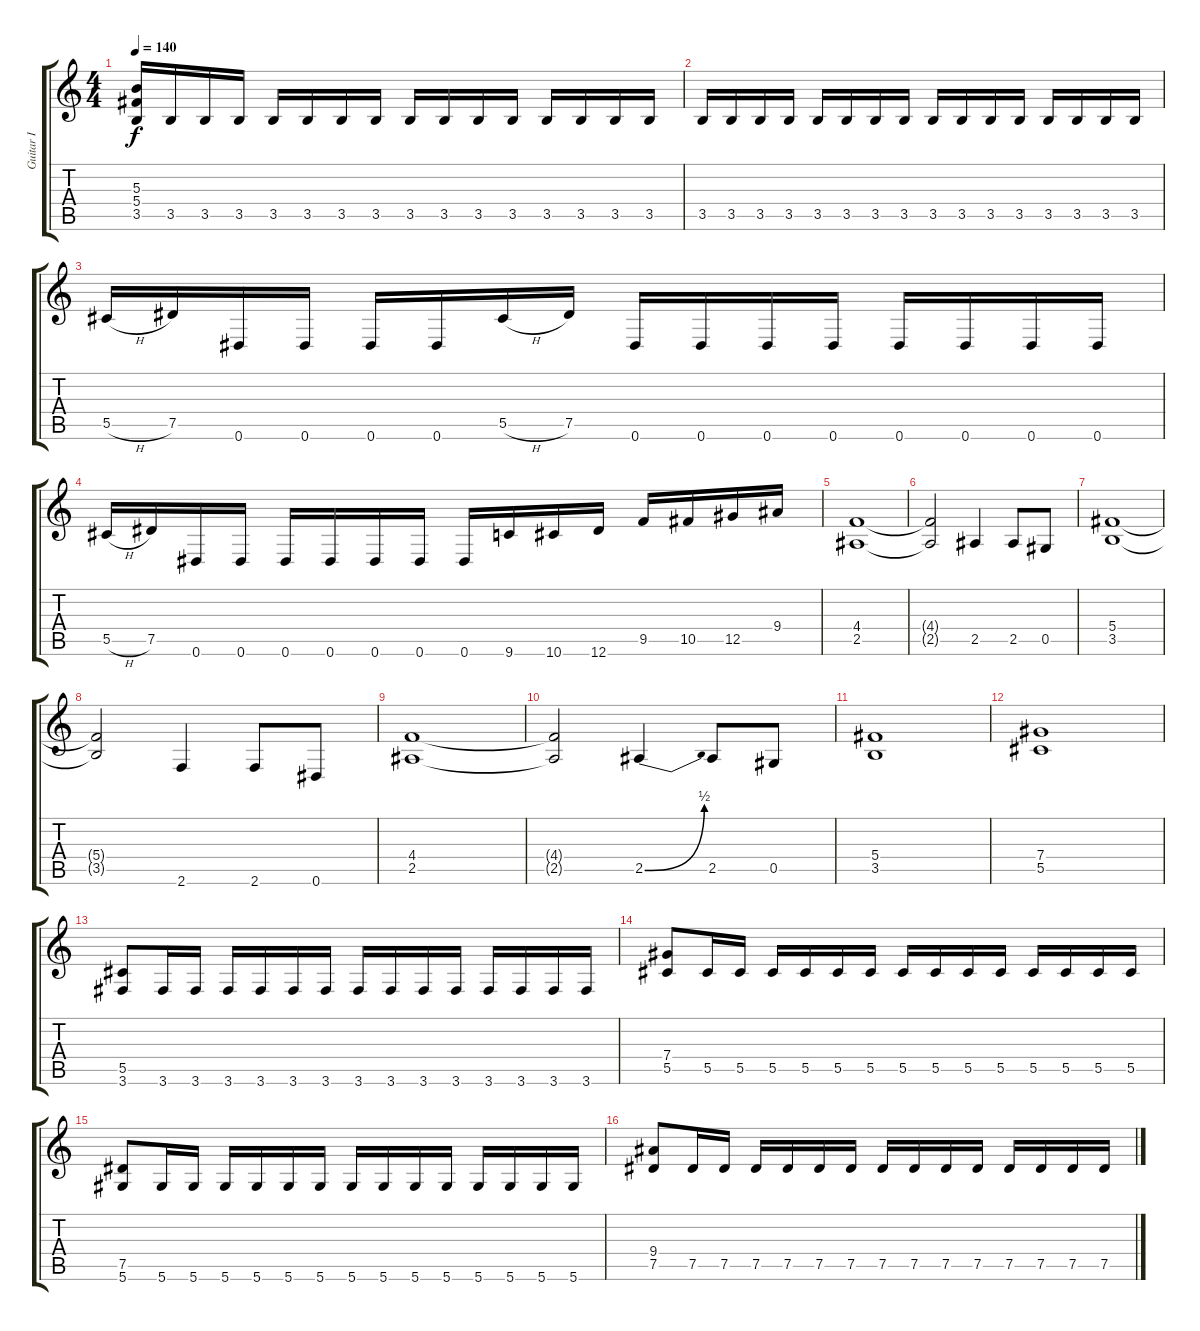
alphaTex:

\track ("Guitar I" "Guitar I") {instrument distortionguitar}
\staff {score tabs}
\tuning (Eb4 Bb3 Gb3 Db3 Ab2 Eb2) {hide}
\ts (4 4)
\tempo 140
\clef g2
\ks c
(5.3 5.4 3.5).16{dy f} 3.5.16 3.5.16 3.5.16 3.5.16 3.5.16 3.5.16 3.5.16 3.5.16 3.5.16 3.5.16 3.5.16 3.5.16 3.5.16 3.5.16 3.5.16 |
3.5.16 3.5.16 3.5.16 3.5.16 3.5.16 3.5.16 3.5.16 3.5.16 3.5.16 3.5.16 3.5.16 3.5.16 3.5.16 3.5.16 3.5.16 3.5.16 |
5.5{h}.16 7.5.16 0.6.16 0.6.16 0.6.16 0.6.16 5.5{h}.16 7.5.16 0.6.16 0.6.16 0.6.16 0.6.16 0.6.16 0.6.16 0.6.16 0.6.16 |
5.5{h}.16 7.5.16 0.6.16 0.6.16 0.6.16 0.6.16 0.6.16 0.6.16 0.6.16 9.6.16 10.6.16 12.6.16 9.5.16 10.5.16 12.5.16 9.4.16 |
(4.4 2.5).1 |
(4.4{t} 2.5{t}).2 2.5.4 2.5.8 0.5.8 |
(5.4 3.5).1 |
(5.4{t} 3.5{t}).2 2.6.4 2.6.8 0.6.8 |
(4.4 2.5).1 |
(4.4{t} 2.5{t}).2 2.5{be (bend 0 0 60 2)}.4 2.5.8 0.5.8 |
(5.4 3.5).1 |
(7.4 5.5).1 |
(5.5 3.6).8 3.6.16 3.6.16 3.6.16 3.6.16 3.6.16 3.6.16 3.6.16 3.6.16 3.6.16 3.6.16 3.6.16 3.6.16 3.6.16 3.6.16 |
(7.4 5.5).8 5.5.16 5.5.16 5.5.16 5.5.16 5.5.16 5.5.16 5.5.16 5.5.16 5.5.16 5.5.16 5.5.16 5.5.16 5.5.16 5.5.16 |
(7.5 5.6).8 5.6.16 5.6.16 5.6.16 5.6.16 5.6.16 5.6.16 5.6.16 5.6.16 5.6.16 5.6.16 5.6.16 5.6.16 5.6.16 5.6.16 |
(9.4 7.5).8 7.5.16 7.5.16 7.5.16 7.5.16 7.5.16 7.5.16 7.5.16 7.5.16 7.5.16 7.5.16 7.5.16 7.5.16 7.5.16 7.5.16
